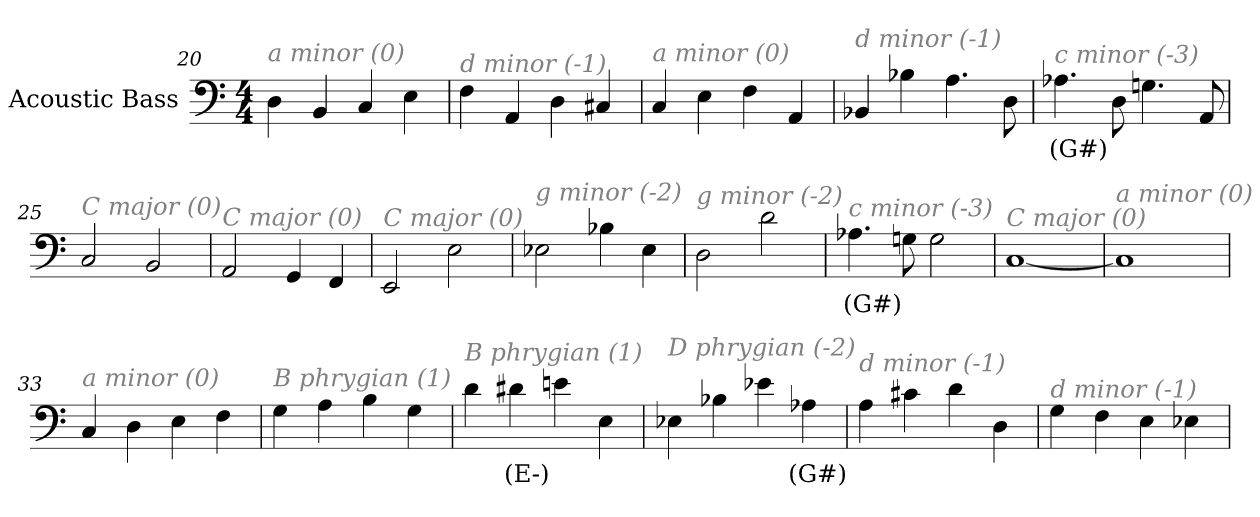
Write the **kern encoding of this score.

**kern	**text
*part1	*part1
*staff1	*staff1
*I"Acoustic Bass	*
*clefF4	*
*ITrd7c12	*
*k[]	*
*C:	*
*M4/4	*
=20	=20
!LO:TX:i:color=#808080:t=a minor (0)	!
4DD	.
4BBB	.
4CC	.
4EE	.
=21	=21
!LO:TX:i:color=#808080:t=d minor (-1)	!
4FF	.
4AAA	.
4DD	.
4CC#X	.
=22	=22
!LO:TX:i:color=#808080:t=a minor (0)	!
4CC	.
4EE	.
4FF	.
4AAA	.
=23	=23
!LO:TX:i:color=#808080:t=d minor (-1)	!
4BBB-X	.
4BB-X	.
4.AA	.
8DD	.
=24	=24
!LO:TX:i:color=#808080:t=c minor (-3)	!
4.AA-Xi	(G#)
8DD	.
4.GGn	.
8AAA	.
=25	=25
!LO:TX:i:color=#808080:t=C major (0)	!
2CC	.
2BBB	.
=26	=26
!LO:TX:i:color=#808080:t=C major (0)	!
2AAA	.
4GGG	.
4FFF	.
=27	=27
!LO:TX:i:color=#808080:t=C major (0)	!
2EEE	.
2EE	.
=28	=28
!LO:TX:i:color=#808080:t=g minor (-2)	!
2EE-X	.
4BB-X	.
4EE-	.
=29	=29
!LO:TX:i:color=#808080:t=g minor (-2)	!
2DD	.
2D	.
=30	=30
!LO:TX:i:color=#808080:t=c minor (-3)	!
4.AA-Xi	(G#)
8GGn	.
2GG	.
=31	=31
!LO:TX:i:color=#808080:t=C major (0)	!
[1CC	.
=32	=32
!LO:TX:i:color=#808080:t=a minor (0)	!
1CC]	.
=33	=33
!LO:TX:i:color=#808080:t=a minor (0)	!
4CC	.
4DD	.
4EE	.
4FF	.
=34	=34
!LO:TX:i:color=#808080:t=B phrygian (1)	!
4GG	.
4AA	.
4BB	.
4GG	.
=35	=35
!LO:TX:i:color=#808080:t=B phrygian (1)	!
4D	.
4D#Xi	(E-)
4En	.
4EE	.
=36	=36
!LO:TX:i:color=#808080:t=D phrygian (-2)	!
4EE-X	.
4BB-X	.
4E-X	.
4AA-Xi	(G#)
=37	=37
!LO:TX:i:color=#808080:t=d minor (-1)	!
4AA	.
4C#X	.
4D	.
4DD	.
=38	=38
!LO:TX:i:color=#808080:t=d minor (-1)	!
4GG	.
4FF	.
4EE	.
4EE-X	.
=	=
*-	*-
